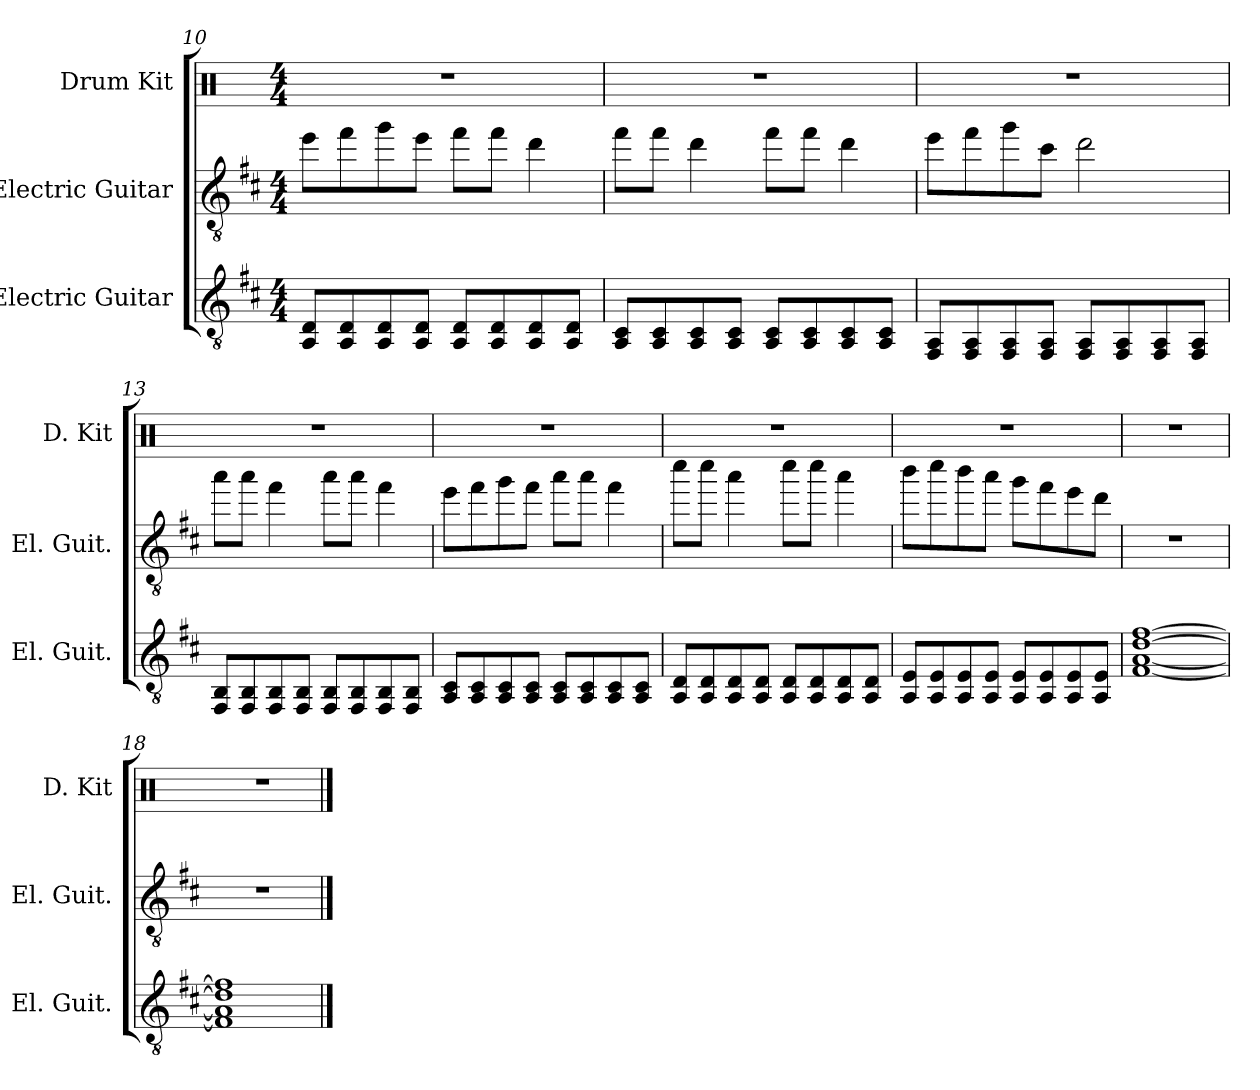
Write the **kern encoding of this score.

**kern	**kern	**kern
*part3	*part2	*part1
*staff3	*staff2	*staff1
*I"Electric Guitar	*I"Electric Guitar	*I"Drum Kit
*I'El. Guit.	*I'El. Guit.	*I'D. Kit
*clefGv2	*clefGv2	*clefX
*k[f#c#]	*k[f#c#]	*k[]
*M4/4	*M4/4	*M4/4
=10	=10	=10
8AA/ 8D/L	8ee\L	1r
8AA/ 8D/	8ff#\	.
8AA/ 8D/	8gg\	.
8AA/ 8D/J	8ee\J	.
8AA/ 8D/L	8ff#\L	.
8AA/ 8D/	8ff#\J	.
8AA/ 8D/	4dd\	.
8AA/ 8D/J	.	.
=11	=11	=11
8AA/ 8C#/L	8ff#\L	1r
8AA/ 8C#/	8ff#\J	.
8AA/ 8C#/	4dd\	.
8AA/ 8C#/J	.	.
8AA/ 8C#/L	8ff#\L	.
8AA/ 8C#/	8ff#\J	.
8AA/ 8C#/	4dd\	.
8AA/ 8C#/J	.	.
=12	=12	=12
8FF#/ 8AA/L	8ee\L	1r
8FF#/ 8AA/	8ff#\	.
8FF#/ 8AA/	8gg\	.
8FF#/ 8AA/J	8cc#\J	.
8FF#/ 8AA/L	2dd\	.
8FF#/ 8AA/	.	.
8FF#/ 8AA/	.	.
8FF#/ 8AA/J	.	.
!!LO:LB:g=z
=13	=13	=13
8FF#/ 8BB/L	8aa\L	1r
8FF#/ 8BB/	8aa\J	.
8FF#/ 8BB/	4ff#\	.
8FF#/ 8BB/J	.	.
8FF#/ 8BB/L	8aa\L	.
8FF#/ 8BB/	8aa\J	.
8FF#/ 8BB/	4ff#\	.
8FF#/ 8BB/J	.	.
=14	=14	=14
8AA/ 8C#/L	8ee\L	1r
8AA/ 8C#/	8ff#\	.
8AA/ 8C#/	8gg\	.
8AA/ 8C#/J	8ff#\J	.
8AA/ 8C#/L	8aa\L	.
8AA/ 8C#/	8aa\J	.
8AA/ 8C#/	4ff#\	.
8AA/ 8C#/J	.	.
=15	=15	=15
8AA/ 8D/L	8ccc#\L	1r
8AA/ 8D/	8ccc#\J	.
8AA/ 8D/	4aa\	.
8AA/ 8D/J	.	.
8AA/ 8D/L	8ccc#\L	.
8AA/ 8D/	8ccc#\J	.
8AA/ 8D/	4aa\	.
8AA/ 8D/J	.	.
=16	=16	=16
8AA/ 8E/L	8bb\L	1r
8AA/ 8E/	8ccc#\	.
8AA/ 8E/	8bb\	.
8AA/ 8E/J	8aa\J	.
8AA/ 8E/L	8gg\L	.
8AA/ 8E/	8ff#\	.
8AA/ 8E/	8ee\	.
8AA/ 8E/J	8dd\J	.
!!LO:PB:g=z
=17	=17	=17
[1F# [1A [1d [1f#	1r	1r
=18	=18	=18
1F#] 1A] 1d] 1f#]	1r	1r
==	==	==
*-	*-	*-
